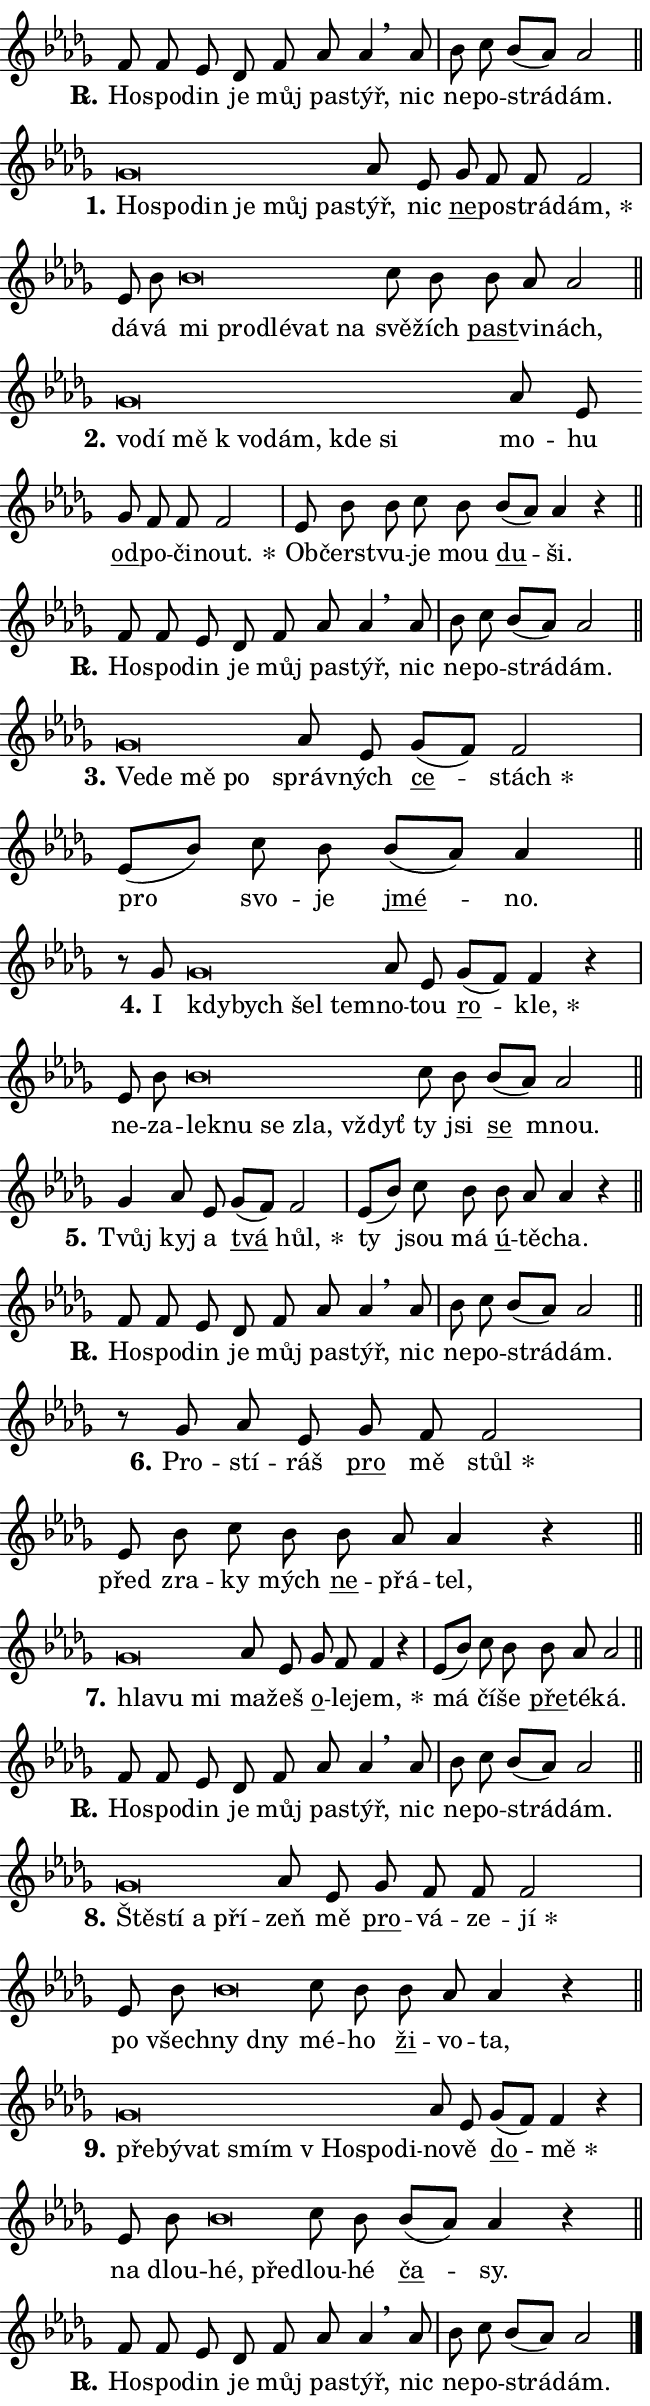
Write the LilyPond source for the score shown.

\version "2.24.0"
\header { tagline = "" }
\paper {
  indent = 0\cm
  top-margin = 0\cm
  right-margin = 0.13\cm % to fit lyric hyphens
  bottom-margin = 0\cm
  left-margin = 0\cm
  paper-width = 11\cm
  page-breaking = #ly:one-page-breaking
  system-system-spacing.basic-distance = #11
  score-system-spacing.basic-distance = #11
  ragged-last = ##f
}


%% Author: Thomas Morley
%% https://lists.gnu.org/archive/html/lilypond-user/2020-05/msg00002.html
#(define (line-position grob)
"Returns position of @var[grob} in current system:
   @code{'start}, if at first time-step
   @code{'end}, if at last time-step
   @code{'middle} otherwise
"
  (let* ((col (ly:item-get-column grob))
         (ln (ly:grob-object col 'left-neighbor))
         (rn (ly:grob-object col 'right-neighbor))
         (col-to-check-left (if (ly:grob? ln) ln col))
         (col-to-check-right (if (ly:grob? rn) rn col))
         (break-dir-left
           (and
             (ly:grob-property col-to-check-left 'non-musical #f)
             (ly:item-break-dir col-to-check-left)))
         (break-dir-right
           (and
             (ly:grob-property col-to-check-right 'non-musical #f)
             (ly:item-break-dir col-to-check-right))))
        (cond ((eqv? 1 break-dir-left) 'start)
              ((eqv? -1 break-dir-right) 'end)
              (else 'middle))))

#(define (tranparent-at-line-position vctor)
  (lambda (grob)
  "Relying on @code{line-position} select the relevant enry from @var{vctor}.
Used to determine transparency,"
    (case (line-position grob)
      ((end) (not (vector-ref vctor 0)))
      ((middle) (not (vector-ref vctor 1)))
      ((start) (not (vector-ref vctor 2))))))

noteHeadBreakVisibility =
#(define-music-function (break-visibility)(vector?)
"Makes @code{NoteHead}s transparent relying on @var{break-visibility}"
#{
  \override NoteHead.transparent =
    #(tranparent-at-line-position break-visibility)
#})

#(define delete-ledgers-for-transparent-note-heads
  (lambda (grob)
    "Reads whether a @code{NoteHead} is transparent.
If so this @code{NoteHead} is removed from @code{'note-heads} from
@var{grob}, which is supposed to be @code{LedgerLineSpanner}.
As a result ledgers are not printed for this @code{NoteHead}"
    (let* ((nhds-array (ly:grob-object grob 'note-heads))
           (nhds-list
             (if (ly:grob-array? nhds-array)
                 (ly:grob-array->list nhds-array)
                 '()))
           ;; Relies on the transparent-property being done before
           ;; Staff.LedgerLineSpanner.after-line-breaking is executed.
           ;; This is fragile ...
           (to-keep
             (remove
               (lambda (nhd)
                 (ly:grob-property nhd 'transparent #f))
               nhds-list)))
      ;; TODO find a better method to iterate over grob-arrays, similiar
      ;; to filter/remove etc for lists
      ;; For now rebuilt from scratch
      (set! (ly:grob-object grob 'note-heads)  '())
      (for-each
        (lambda (nhd)
          (ly:pointer-group-interface::add-grob grob 'note-heads nhd))
        to-keep))))

squashNotes = {
  \override NoteHead.X-extent = #'(-0.2 . 0.2)
  \override NoteHead.Y-extent = #'(-0.75 . 0)
  \override NoteHead.stencil =
    #(lambda (grob)
       (let ((pos (ly:grob-property grob 'staff-position)))
         (begin
           (if (< pos -7) (display "ERROR: Lower brevis then expected\n") (display ""))
           (if (<= pos -6) ly:text-interface::print ly:note-head::print))))
}
unSquashNotes = {
  \revert NoteHead.X-extent
  \revert NoteHead.Y-extent
  \revert NoteHead.stencil
}

hideNotes = \noteHeadBreakVisibility #begin-of-line-visible
unHideNotes = \noteHeadBreakVisibility #all-visible

% work-around for resetting accidentals
% https://lilypond.org/doc/v2.23/Documentation/notation/displaying-rhythms#unmetered-music
cadenzaMeasure = {
  \cadenzaOff
  \partial 1024 s1024
  \cadenzaOn
}

#(define-markup-command (accent layout props text) (markup?)
  "Underline accented syllable"
  (interpret-markup layout props
    #{\markup \override #'(offset . 4.3) \underline { #text }#}))

responsum = \markup \concat {
  "R" \hspace #-1.05 \path #0.1 #'((moveto 0 0.07) (lineto 0.9 0.8)) \hspace #0.05 "."
}

spaceSize = #0.6828661417322834 % exact space size for TeX Gyre Schola

\layout {
  \context {
    \Staff
    \remove "Time_signature_engraver"
    \override LedgerLineSpanner.after-line-breaking = #delete-ledgers-for-transparent-note-heads
  }
  \context {
    \Lyrics {
      \override LyricSpace.minimum-distance = \spaceSize
      \override LyricText.font-name = #"TeX Gyre Schola"
      \override LyricText.font-size = 1
      \override StanzaNumber.font-name = #"TeX Gyre Schola Bold"
      \override StanzaNumber.font-size = 1
    }
  }
  \context {
    \Score 
    \override NoteHead.text =
      #(lambda (grob) 
        (let ((pos (ly:grob-property grob 'staff-position)))
          #{\markup {
            \combine
              \halign #-0.55 \raise #(if (= pos -6) 0 0.5) \override #'(thickness . 2) \draw-line #'(3.2 . 0)
              \musicglyph "noteheads.sM1"
          }#}))
  }
}

% magnetic-lyrics.ily
%
%   written by
%     Jean Abou Samra <jean@abou-samra.fr>
%     Werner Lemberg <wl@gnu.org>
%
%   adapted by
%     Jiri Hon <jiri.hon@gmail.com>
%
% Version 2022-Apr-15

% https://www.mail-archive.com/lilypond-user@gnu.org/msg149350.html

#(define (Left_hyphen_pointer_engraver context)
   "Collect syllable-hyphen-syllable occurrences in lyrics and store
them in properties.  This engraver only looks to the left.  For
example, if the lyrics input is @code{foo -- bar}, it does the
following.

@itemize @bullet
@item
Set the @code{text} property of the @code{LyricHyphen} grob between
@q{foo} and @q{bar} to @code{foo}.

@item
Set the @code{left-hyphen} property of the @code{LyricText} grob with
text @q{foo} to the @code{LyricHyphen} grob between @q{foo} and
@q{bar}.
@end itemize

Use this auxiliary engraver in combination with the
@code{lyric-@/text::@/apply-@/magnetic-@/offset!} hook."
   (let ((hyphen #f)
         (text #f))
     (make-engraver
      (acknowledgers
       ((lyric-syllable-interface engraver grob source-engraver)
        (set! text grob)))
      (end-acknowledgers
       ((lyric-hyphen-interface engraver grob source-engraver)
        ;(when (not (grob::has-interface grob 'lyric-space-interface))
          (set! hyphen grob)));)
      ((stop-translation-timestep engraver)
       (when (and text hyphen)
         (ly:grob-set-object! text 'left-hyphen hyphen))
       (set! text #f)
       (set! hyphen #f)))))

#(define (lyric-text::apply-magnetic-offset! grob)
   "If the space between two syllables is less than the value in
property @code{LyricText@/.details@/.squash-threshold}, move the right
syllable to the left so that it gets concatenated with the left
syllable.

Use this function as a hook for
@code{LyricText@/.after-@/line-@/breaking} if the
@code{Left_@/hyphen_@/pointer_@/engraver} is active."
   (let ((hyphen (ly:grob-object grob 'left-hyphen #f)))
     (when hyphen
       (let ((left-text (ly:spanner-bound hyphen LEFT)))
         (when (grob::has-interface left-text 'lyric-syllable-interface)
           (let* ((common (ly:grob-common-refpoint grob left-text X))
                  (this-x-ext (ly:grob-extent grob common X))
                  (left-x-ext
                   (begin
                     ;; Trigger magnetism for left-text.
                     (ly:grob-property left-text 'after-line-breaking)
                     (ly:grob-extent left-text common X)))
                  ;; `delta` is the gap width between two syllables.
                  (delta (- (interval-start this-x-ext)
                            (interval-end left-x-ext)))
                  (details (ly:grob-property grob 'details))
                  (threshold (assoc-get 'squash-threshold details 0.2)))
             (when (< delta threshold)
               (let* (;; We have to manipulate the input text so that
                      ;; ligatures crossing syllable boundaries are not
                      ;; disabled.  For languages based on the Latin
                      ;; script this is essentially a beautification.
                      ;; However, for non-Western scripts it can be a
                      ;; necessity.
                      (lt (ly:grob-property left-text 'text))
                      (rt (ly:grob-property grob 'text))
                      (is-space (grob::has-interface hyphen 'lyric-space-interface))
                      (space (if is-space " " ""))
                      (extra-delta (if is-space spaceSize 0))
                      ;; Append new syllable.
                      (ltrt-space (if (and (string? lt) (string? rt))
                                (string-append lt space rt)
                                (make-concat-markup (list lt space rt))))
                      ;; Right-align `ltrt` to the right side.
                      (ltrt-space-markup (grob-interpret-markup
                               grob
                               (make-translate-markup
                                (cons (interval-length this-x-ext) 0)
                                (make-right-align-markup ltrt-space)))))
                 (begin
                   ;; Don't print `left-text`.
                   (ly:grob-set-property! left-text 'stencil #f)
                   ;; Set text and stencil (which holds all collected
                   ;; syllables so far) and shift it to the left.
                   (ly:grob-set-property! grob 'text ltrt-space)
                   (ly:grob-set-property! grob 'stencil ltrt-space-markup)
                   (ly:grob-translate-axis! grob (- (- delta extra-delta)) X))))))))))


#(define (lyric-hyphen::displace-bounds-first grob)
   ;; Make very sure this callback isn't triggered too early.
   (let ((left (ly:spanner-bound grob LEFT))
         (right (ly:spanner-bound grob RIGHT)))
     (ly:grob-property left 'after-line-breaking)
     (ly:grob-property right 'after-line-breaking)
     (ly:lyric-hyphen::print grob)))

squashThreshold = #0.4

\layout {
  \context {
    \Lyrics
    \consists #Left_hyphen_pointer_engraver
    \override LyricText.after-line-breaking =
      #lyric-text::apply-magnetic-offset!
    \override LyricHyphen.stencil = #lyric-hyphen::displace-bounds-first
    \override LyricText.details.squash-threshold = \squashThreshold
    \override LyricHyphen.minimum-distance = 0
    \override LyricHyphen.minimum-length = \squashThreshold
  }
}

squashText = \override LyricText.details.squash-threshold = 9999
unSquashText = \override LyricText.details.squash-threshold = \squashThreshold

leftText = \override LyricText.self-alignment-X = #LEFT
unLeftText = \revert LyricText.self-alignment-X

starOffset = #(lambda (grob) 
                (let ((x_offset (ly:self-alignment-interface::aligned-on-x-parent grob)))
                  (if (= x_offset 0) 0 (+ x_offset 1.2))))

star = #(define-music-function (syllable)(string?)
"Append star separator at the end of a syllable"
#{
  \once \override LyricText.X-offset = #starOffset
  \lyricmode { \markup {
    #syllable
    \override #'((font-name . "TeX Gyre Schola Bold")) \hspace #0.2 \lower #0.65 \larger "*"
  } }
#})

starAccent = #(define-music-function (syllable)(string?)
"Append star separator at the end of a syllable and make accent"
#{
  \once \override LyricText.X-offset = #starOffset
  \lyricmode { \markup {
    \accent #syllable
    \override #'((font-name . "TeX Gyre Schola Bold")) \hspace #0.2 \lower #0.65 \larger "*"
  } }
#})

breath = #(define-music-function (syllable)(string?)
"Append breathing indicator at the end of a syllable"
#{
  \lyricmode { \markup { #syllable "+" } }
#})

optionalBreath = #(define-music-function (syllable)(string?)
"Append optional breathing indicator at the end of a syllable"
#{
  \lyricmode { \markup { #syllable "(+)" } }
#})


\score {
    <<
        \new Voice = "melody" { \cadenzaOn \key des \major \relative { f'8 f es des f as as4 \breathe \bar "" as8 \cadenzaMeasure \bar "|" bes c bes[( as)] as2 \cadenzaMeasure \bar "||" \break } }
        \new Lyrics \lyricsto "melody" { \lyricmode { \set stanza = \responsum
Ho -- spo -- din je můj pa -- stýř, nic ne -- po -- strá -- dám. } }
    >>
    \layout {}
}

\score {
    <<
        \new Voice = "melody" { \cadenzaOn \key des \major \relative { \squashNotes ges'\breve*1/16 \hideNotes \breve*1/16 \bar "" \breve*1/16 \bar "" \breve*1/16 \bar "" \breve*1/16 \breve*1/16 \bar "" \unHideNotes \unSquashNotes as8 es \bar "" ges f f f2 \cadenzaMeasure \bar "|" es8 bes' \bar "" \squashNotes bes\breve*1/16 \hideNotes \breve*1/16 \bar "" \breve*1/16 \bar "" \breve*1/16 \breve*1/16 \bar "" \unHideNotes \unSquashNotes c8 bes \bar "" bes as as2 \cadenzaMeasure \bar "||" \break } }
        \new Lyrics \lyricsto "melody" { \lyricmode { \set stanza = "1."
\leftText Ho -- \squashText spo -- din je můj pa -- \unLeftText \unSquashText stýř, nic \markup \accent ne -- po -- strá -- \star dám, dá -- vá \leftText mi \squashText pro -- dlé -- vat na \unLeftText \unSquashText svě -- žích \markup \accent past -- vi -- nách, } }
    >>
    \layout {}
}

\score {
    <<
        \new Voice = "melody" { \cadenzaOn \key des \major \relative { \squashNotes ges'\breve*1/16 \hideNotes \breve*1/16 \bar "" \breve*1/16 \bar "" \breve*1/16 \bar "" \breve*1/16 \bar "" \breve*1/16 \breve*1/16 \bar "" \unHideNotes \unSquashNotes as8 es \bar "" ges f f f2 \cadenzaMeasure \bar "|" es8 bes' \bar "" bes c8 bes \bar "" bes[( as)] as4 r \cadenzaMeasure \bar "||" \break } }
        \new Lyrics \lyricsto "melody" { \lyricmode { \set stanza = "2."
\leftText vo -- \squashText dí mě "k vo" -- dám, kde si \unLeftText \unSquashText mo -- hu \markup \accent od -- po -- či -- \star nout. Ob -- čerst -- vu -- je mou \markup \accent du -- ši. } }
    >>
    \layout {}
}

\score {
    <<
        \new Voice = "melody" { \cadenzaOn \key des \major \relative { f'8 f es des f as as4 \breathe \bar "" as8 \cadenzaMeasure \bar "|" bes c bes[( as)] as2 \cadenzaMeasure \bar "||" \break } }
        \new Lyrics \lyricsto "melody" { \lyricmode { \set stanza = \responsum
Ho -- spo -- din je můj pa -- stýř, nic ne -- po -- strá -- dám. } }
    >>
    \layout {}
}

\score {
    <<
        \new Voice = "melody" { \cadenzaOn \key des \major \relative { \squashNotes ges'\breve*1/16 \hideNotes \breve*1/16 \bar "" \breve*1/16 \breve*1/16 \bar "" \unHideNotes \unSquashNotes as8 es \bar "" ges[( f)] f2 \cadenzaMeasure \bar "|" es8[( bes'8)] c8 bes \bar "" bes[( as)] as4 \cadenzaMeasure \bar "||" \break } }
        \new Lyrics \lyricsto "melody" { \lyricmode { \set stanza = "3."
\leftText Ve -- \squashText de mě po \unLeftText \unSquashText správ -- ných \markup \accent ce -- \star stách pro svo -- je \markup \accent jmé -- no. } }
    >>
    \layout {}
}

\score {
    <<
        \new Voice = "melody" { \cadenzaOn \key des \major \relative { r8 ges'8 \squashNotes ges\breve*1/16 \hideNotes \breve*1/16 \bar "" \breve*1/16 \breve*1/16 \bar "" \unHideNotes \unSquashNotes as8 es \bar "" ges[( f)] f4 r \cadenzaMeasure \bar "|" es8 bes' \bar "" \squashNotes bes\breve*1/16 \hideNotes \breve*1/16 \bar "" \breve*1/16 \bar "" \breve*1/16 \breve*1/16 \bar "" \unHideNotes \unSquashNotes c8 bes \bar "" bes[( as)] as2 \cadenzaMeasure \bar "||" \break } }
        \new Lyrics \lyricsto "melody" { \lyricmode { \set stanza = "4."
I \leftText kdy -- \squashText bych šel tem -- \unLeftText \unSquashText no -- tou \markup \accent ro -- \star kle, ne -- za -- \leftText lek -- \squashText nu se zla, vždyť \unLeftText \unSquashText ty jsi \markup \accent se mnou. } }
    >>
    \layout {}
}

\score {
    <<
        \new Voice = "melody" { \cadenzaOn \key des \major \relative { ges'4 as8 es \bar "" ges[( f)] f2 \cadenzaMeasure \bar "|" es8[( bes'8)] c8 bes \bar "" bes as as4 r \cadenzaMeasure \bar "||" \break } }
        \new Lyrics \lyricsto "melody" { \lyricmode { \set stanza = "5."
Tvůj kyj a \markup \accent tvá \star hůl, ty jsou má \markup \accent ú -- tě -- cha. } }
    >>
    \layout {}
}

\score {
    <<
        \new Voice = "melody" { \cadenzaOn \key des \major \relative { f'8 f es des f as as4 \breathe \bar "" as8 \cadenzaMeasure \bar "|" bes c bes[( as)] as2 \cadenzaMeasure \bar "||" \break } }
        \new Lyrics \lyricsto "melody" { \lyricmode { \set stanza = \responsum
Ho -- spo -- din je můj pa -- stýř, nic ne -- po -- strá -- dám. } }
    >>
    \layout {}
}

\score {
    <<
        \new Voice = "melody" { \cadenzaOn \key des \major \relative { r8 ges' as8 es \bar "" ges f f2 \cadenzaMeasure \bar "|" es8 bes'8 c8 bes \bar "" bes as as4 r \cadenzaMeasure \bar "||" \break } }
        \new Lyrics \lyricsto "melody" { \lyricmode { \set stanza = "6."
Pro -- stí -- ráš \markup \accent pro mě \star stůl před zra -- ky mých \markup \accent ne -- přá -- tel, } }
    >>
    \layout {}
}

\score {
    <<
        \new Voice = "melody" { \cadenzaOn \key des \major \relative { \squashNotes ges'\breve*1/16 \hideNotes \breve*1/16 \breve*1/16 \bar "" \unHideNotes \unSquashNotes as8 es \bar "" ges f f4 r \cadenzaMeasure \bar "|" es8[( bes'8)] c8 bes \bar "" bes as as2 \cadenzaMeasure \bar "||" \break } }
        \new Lyrics \lyricsto "melody" { \lyricmode { \set stanza = "7."
\leftText hla -- \squashText vu mi \unLeftText \unSquashText ma -- žeš \markup \accent o -- le -- \star jem, má čí -- še \markup \accent pře -- té -- ká. } }
    >>
    \layout {}
}

\score {
    <<
        \new Voice = "melody" { \cadenzaOn \key des \major \relative { f'8 f es des f as as4 \breathe \bar "" as8 \cadenzaMeasure \bar "|" bes c bes[( as)] as2 \cadenzaMeasure \bar "||" \break } }
        \new Lyrics \lyricsto "melody" { \lyricmode { \set stanza = \responsum
Ho -- spo -- din je můj pa -- stýř, nic ne -- po -- strá -- dám. } }
    >>
    \layout {}
}

\score {
    <<
        \new Voice = "melody" { \cadenzaOn \key des \major \relative { \squashNotes ges'\breve*1/16 \hideNotes \breve*1/16 \bar "" \breve*1/16 \breve*1/16 \bar "" \unHideNotes \unSquashNotes as8 es \bar "" ges f f f2 \cadenzaMeasure \bar "|" es8 bes' \bar "" \squashNotes bes\breve*1/16 \hideNotes \breve*1/16 \bar "" \unHideNotes \unSquashNotes c8 bes \bar "" bes as as4 r \cadenzaMeasure \bar "||" \break } }
        \new Lyrics \lyricsto "melody" { \lyricmode { \set stanza = "8."
\leftText Ště -- \squashText stí a pří -- \unLeftText \unSquashText zeň mě \markup \accent pro -- vá -- ze -- \star jí po všech -- \leftText ny \squashText dny \unLeftText \unSquashText mé -- ho \markup \accent ži -- vo -- ta, } }
    >>
    \layout {}
}

\score {
    <<
        \new Voice = "melody" { \cadenzaOn \key des \major \relative { \squashNotes ges'\breve*1/16 \hideNotes \breve*1/16 \bar "" \breve*1/16 \bar "" \breve*1/16 \bar "" \breve*1/16 \bar "" \breve*1/16 \breve*1/16 \bar "" \unHideNotes \unSquashNotes as8 es \bar "" ges[( f)] f4 r \cadenzaMeasure \bar "|" es8 bes' \bar "" \squashNotes bes\breve*1/16 \hideNotes \breve*1/16 \bar "" \unHideNotes \unSquashNotes c8 bes \bar "" bes[( as)] as4 r \cadenzaMeasure \bar "||" \break } }
        \new Lyrics \lyricsto "melody" { \lyricmode { \set stanza = "9."
\leftText pře -- \squashText bý -- vat smím "v Ho" -- spo -- di -- \unLeftText \unSquashText no -- vě \markup \accent do -- \star mě na dlou -- \leftText hé, \squashText pře -- \unLeftText \unSquashText dlou -- hé \markup \accent ča -- sy. } }
    >>
    \layout {}
}

\score {
    <<
        \new Voice = "melody" { \cadenzaOn \key des \major \relative { f'8 f es des f as as4 \breathe \bar "" as8 \cadenzaMeasure \bar "|" bes c bes[( as)] as2 \cadenzaMeasure \bar "||" \break } \bar "|." }
        \new Lyrics \lyricsto "melody" { \lyricmode { \set stanza = \responsum
Ho -- spo -- din je můj pa -- stýř, nic ne -- po -- strá -- dám. } }
    >>
    \layout {}
}
